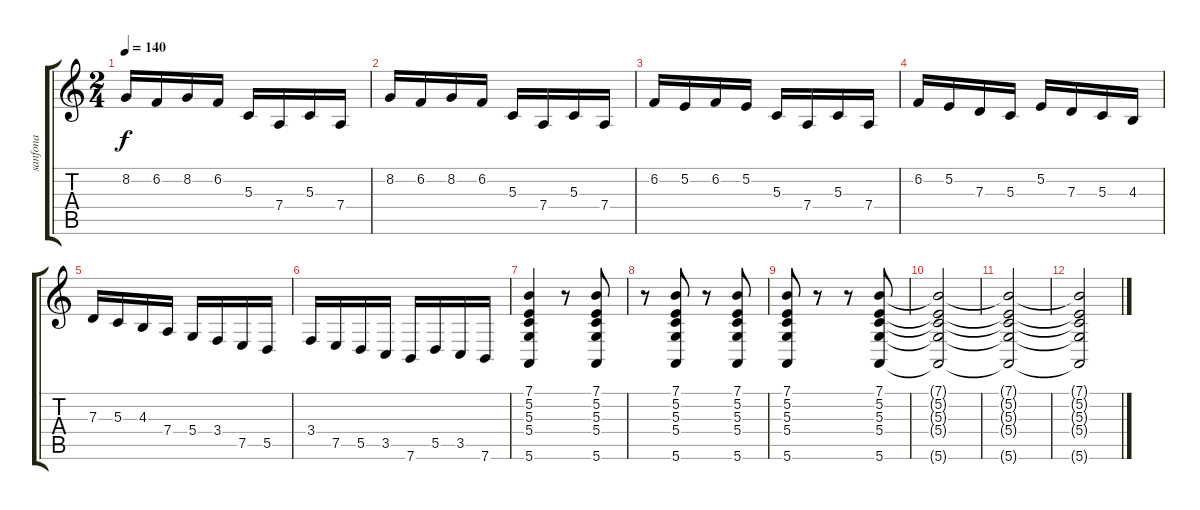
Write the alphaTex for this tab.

\track ("sanfona" "sanfona") {instrument accordion}
\staff {score tabs}
\tuning (E4 B3 G3 D3 A2 E2) {hide}
\ts (2 4)
\tempo 140
\clef g2
\ks c
8.2.16{dy f} 6.2.16 8.2.16 6.2.16 5.3.16 7.4.16 5.3.16 7.4.16 |
8.2.16 6.2.16 8.2.16 6.2.16 5.3.16 7.4.16 5.3.16 7.4.16 |
6.2.16 5.2.16 6.2.16 5.2.16 5.3.16 7.4.16 5.3.16 7.4.16 |
6.2.16 5.2.16 7.3.16 5.3.16 5.2.16 7.3.16 5.3.16 4.3.16 |
7.3.16 5.3.16 4.3.16 7.4.16 5.4.16 3.4.16 7.5.16 5.5.16 |
3.4.16 7.5.16 5.5.16 3.5.16 7.6.16 5.5.16 3.5.16 7.6.16 |
(7.1 5.2 5.3 5.4 5.6).4 r.8 (7.1 5.2 5.3 5.4 5.6).8 |
r.8 (7.1 5.2 5.3 5.4 5.6).8 r.8 (7.1 5.2 5.3 5.4 5.6).8 |
(7.1 5.2 5.3 5.4 5.6).8 r.8 r.8 (7.1 5.2 5.3 5.4 5.6).8{volume 10} |
(7.1{t} 5.2{t} 5.3{t} 5.4{t} 5.6{t}).2 |
(7.1{t} 5.2{t} 5.3{t} 5.4{t} 5.6{t}).2 |
(7.1{t} 5.2{t} 5.3{t} 5.4{t} 5.6{t}).2
